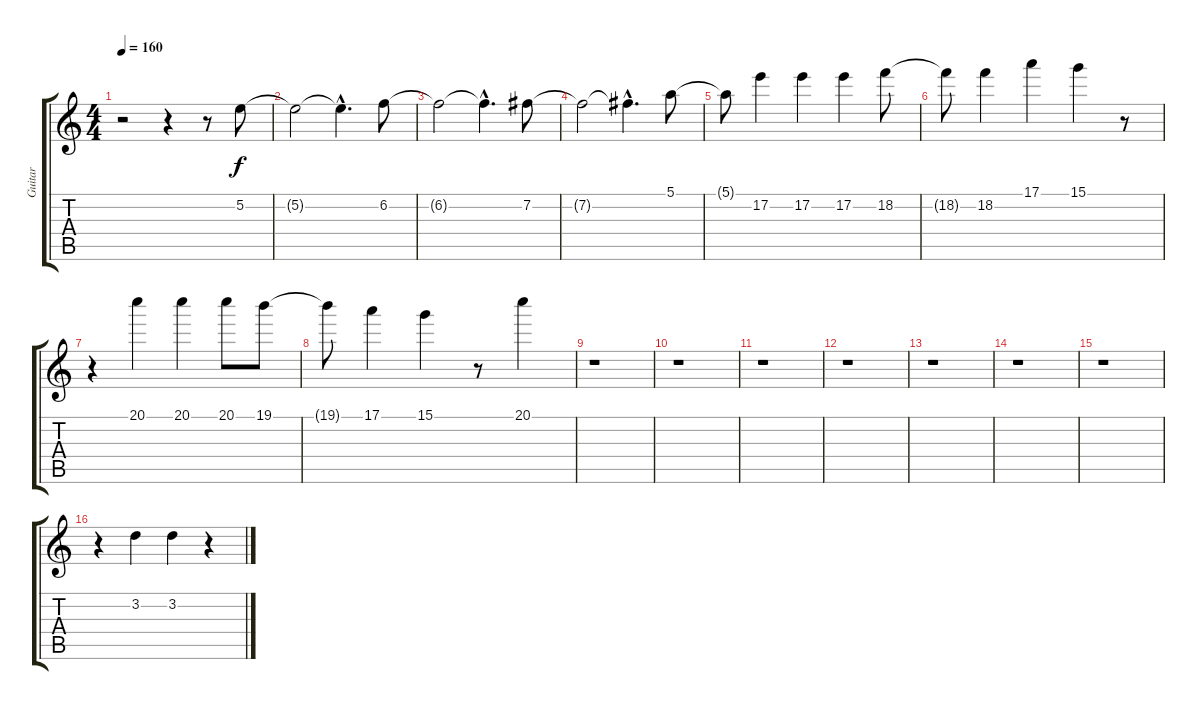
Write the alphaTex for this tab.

\track ("Guitar" "Guitar") {instrument distortionguitar}
\staff {score tabs}
\tuning (E4 B3 G3 D3 A2 E2) {hide}
\ts (4 4)
\tempo 160
\clef g2
\ks c
r.2{dy f} r.4 r.8 5.2.8 |
5.2{t}.2 5.2{hac t}.4{d} 6.2.8 |
6.2{t}.2 6.2{hac t}.4{d} 7.2.8 |
7.2{t}.2 7.2{hac t}.4{d} 5.1.8 |
5.1{t}.8 17.2.4 17.2.4 17.2.4 18.2.8 |
18.2{t}.8 18.2.4 17.1.4 15.1.4 r.8 |
r.4 20.1.4 20.1.4 20.1.8 19.1.8 |
19.1{t}.8 17.1.4 15.1.4 r.8 20.1.4 |
r.1 |
r.1 |
r.1 |
r.1 |
r.1 |
r.1 |
r.1 |
r.4 3.2.4 3.2.4 r.4
